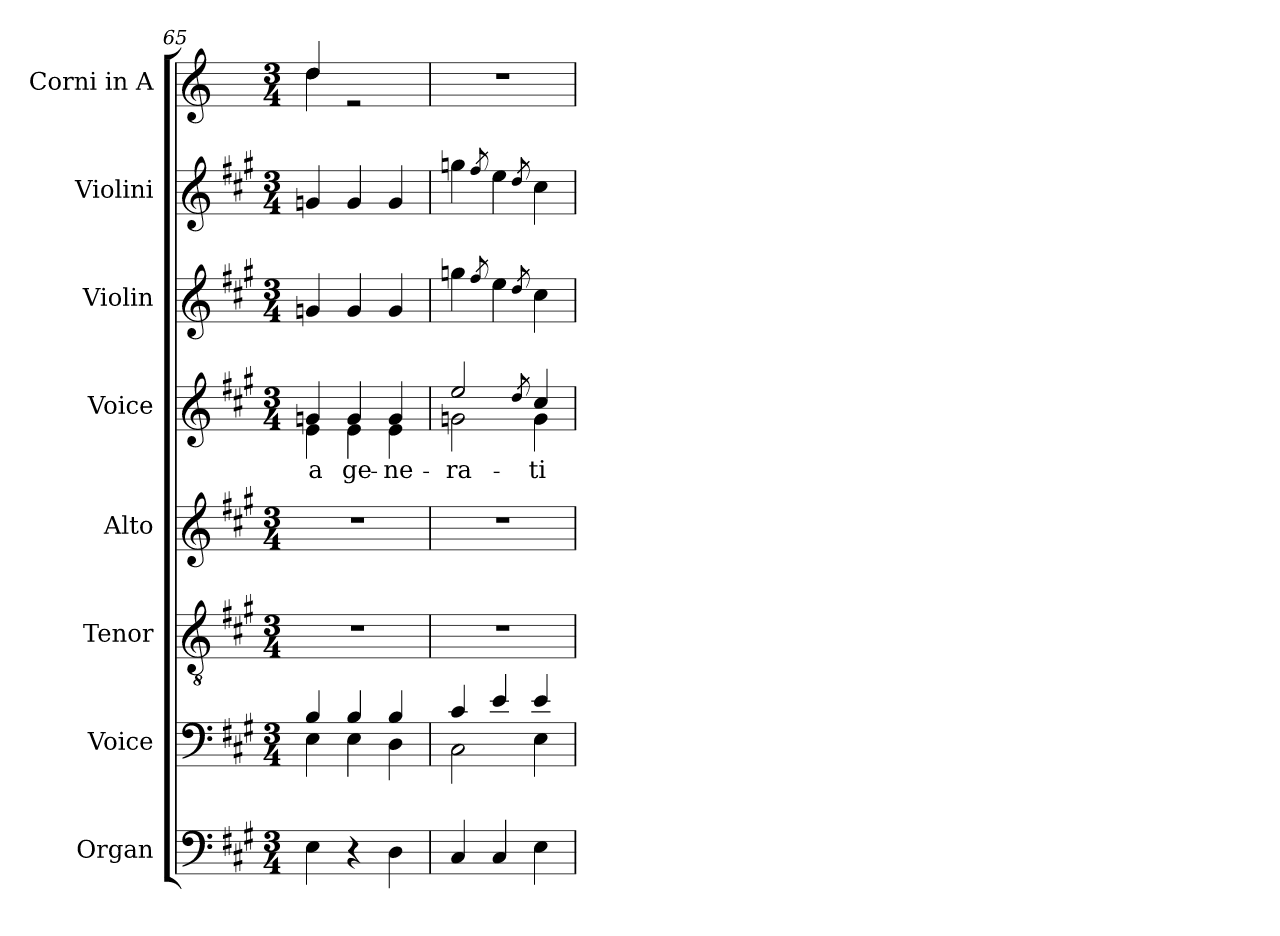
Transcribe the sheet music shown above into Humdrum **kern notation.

**kern	**kern	**kern	**kern	**kern	**text	**kern	**kern	**kern
*part8	*part7	*part6	*part5	*part4	*part4	*part3	*part2	*part1
*staff8	*staff7	*staff6	*staff5	*staff4	*staff4	*staff3	*staff2	*staff1
*I"Organ	*I"Voice	*I"Tenor	*I"Alto	*I"Voice	*	*I"Violin	*I"Violini	*I"Corni in A
*	*	*	*	*	*	*I'Vln	*I'Vln	*
*clefF4	*clefF4	*clefGv2	*clefG2	*clefG2	*	*clefG2	*clefG2	*clefG2
*	*	*	*	*	*	*	*	*ITrd2c3
*k[f#c#g#]	*k[f#c#g#]	*k[f#c#g#]	*k[f#c#g#]	*k[f#c#g#]	*	*k[f#c#g#]	*k[f#c#g#]	*k[f#c#g#]
*M3/4	*M3/4	*M3/4	*M3/4	*M3/4	*	*M3/4	*M3/4	*M3/4
=65	=65	=65	=65	=65	=65	=65	=65	=65
*	*^	*	*	*	*	*	*	*
!	!	!	!	!	!	!LO:LY:b	!	!	!
*	*	*	*	*	*^	*	*	*	*^
4E\	4B/	4E\	2.r	2.r	4gn/	4e\	a	4gn/	4gn/	4b/	4b\
!	!	!	!	!	!	!	!LO:LY:b	!	!	!	!
4r	4B/	4E\	.	.	4g/	4e\	ge-	4g/	4g/	2re	2ryy
!	!	!	!	!	!	!	!LO:LY:b	!	!	!	!
4D\	4B/	4D\	.	.	4g/	4e\	-ne-	4g/	4g/	.	.
*	*	*	*	*	*	*	*	*	*	*v	*v
=66	=66	=66	=66	=66	=66	=66	=66	=66	=66	=66
!	!	!	!	!	!	!	!LO:LY:b	!	!	!
4C#/	4c#/	2C#\	2.r	2.r	2ee/	2gn\	-ra-	4ggn\	4ggn\	2.r
.	.	.	.	.	.	.	.	8qff#/	8qff#/	.
4C#/	4e/	.	.	.	.	.	.	4ee\	4ee\	.
.	.	.	.	.	8qdd/	.	.	8qdd/	8qdd/	.
!	!	!	!	!	!	!	!LO:LY:b	!	!	!
4E\	4e/	4E\	.	.	4cc#/	4g\	-ti-	4cc#\	4cc#\	.
*	*v	*v	*	*	*v	*v	*	*	*	*
=	=	=	=	=	=	=	=	=
*-	*-	*-	*-	*-	*-	*-	*-	*-
